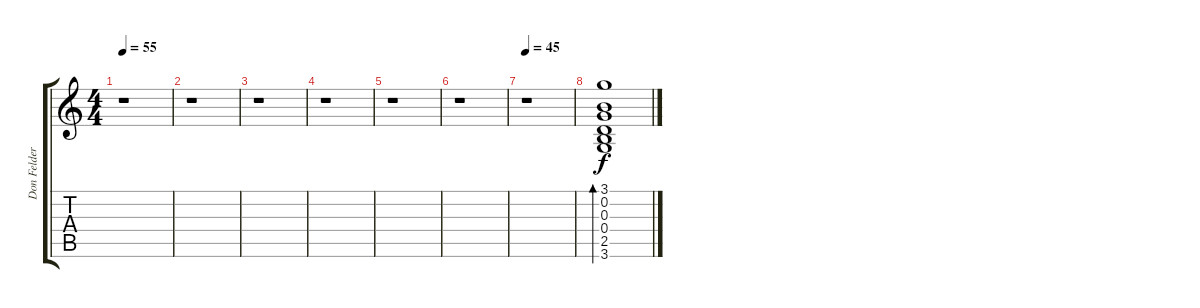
\track ("Don Felder" "Don Felder") {instrument electricguitarclean}
\staff {score tabs}
\tuning (E4 B3 G3 D3 A2 E2) {hide}
\ts (4 4)
\tempo 55
\clef g2
\ks c
r.1{dy f} |
r.1 |
r.1 |
r.1 |
r.1 |
r.1 |
\tempo 45
r.1 |
(3.1 0.2 0.3 0.4 2.5 3.6).1{bd 120}
